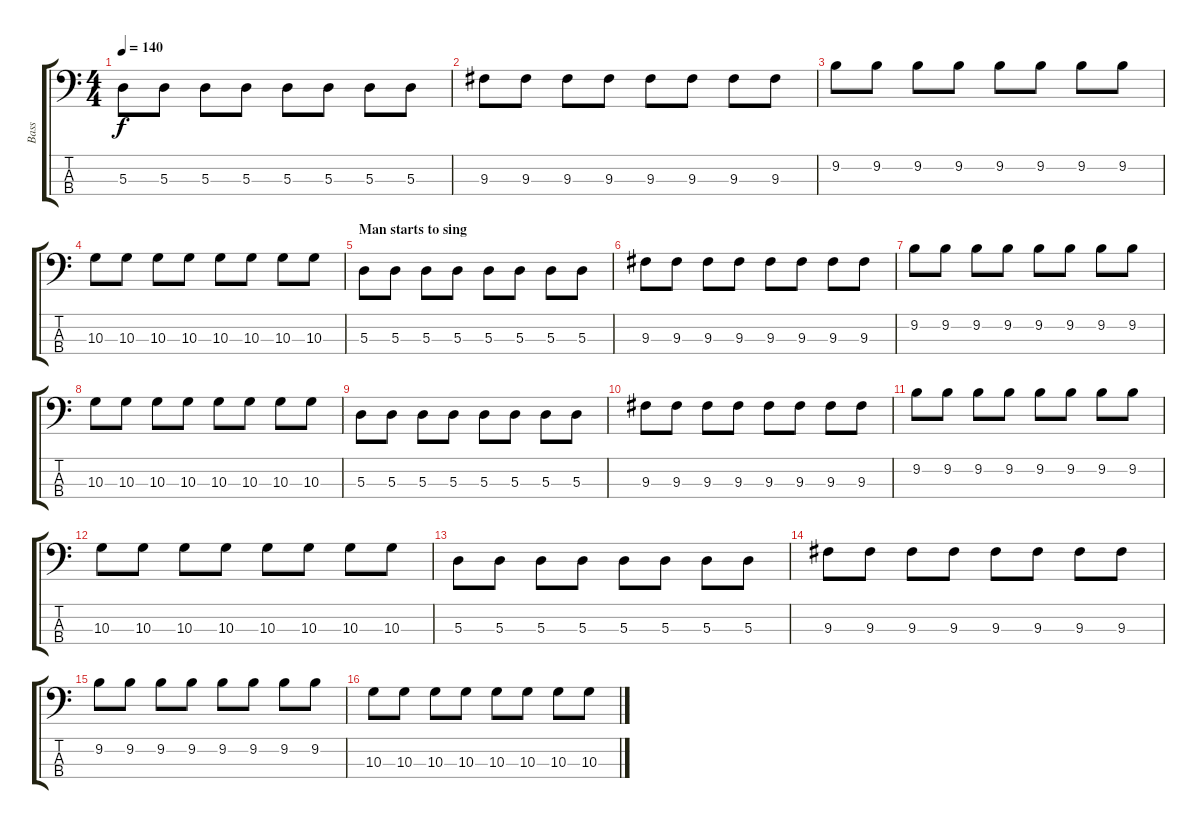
\track ("Bass" "Bass") {instrument electricbassfinger}
\staff {score tabs}
\tuning (G2 D2 A1 E1) {hide}
\ts (4 4)
\tempo 140
\clef f4
\ks c
5.3.8{dy f} 5.3.8 5.3.8 5.3.8 5.3.8 5.3.8 5.3.8 5.3.8 |
9.3.8 9.3.8 9.3.8 9.3.8 9.3.8 9.3.8 9.3.8 9.3.8 |
9.2.8 9.2.8 9.2.8 9.2.8 9.2.8 9.2.8 9.2.8 9.2.8 |
10.3.8 10.3.8 10.3.8 10.3.8 10.3.8 10.3.8 10.3.8 10.3.8 |
\section ("" "Man starts to sing")
5.3.8 5.3.8 5.3.8 5.3.8 5.3.8 5.3.8 5.3.8 5.3.8 |
9.3.8 9.3.8 9.3.8 9.3.8 9.3.8 9.3.8 9.3.8 9.3.8 |
9.2.8 9.2.8 9.2.8 9.2.8 9.2.8 9.2.8 9.2.8 9.2.8 |
10.3.8 10.3.8 10.3.8 10.3.8 10.3.8 10.3.8 10.3.8 10.3.8 |
5.3.8 5.3.8 5.3.8 5.3.8 5.3.8 5.3.8 5.3.8 5.3.8 |
9.3.8 9.3.8 9.3.8 9.3.8 9.3.8 9.3.8 9.3.8 9.3.8 |
9.2.8 9.2.8 9.2.8 9.2.8 9.2.8 9.2.8 9.2.8 9.2.8 |
10.3.8 10.3.8 10.3.8 10.3.8 10.3.8 10.3.8 10.3.8 10.3.8 |
\section ("" "")
5.3.8 5.3.8 5.3.8 5.3.8 5.3.8 5.3.8 5.3.8 5.3.8 |
9.3.8 9.3.8 9.3.8 9.3.8 9.3.8 9.3.8 9.3.8 9.3.8 |
9.2.8 9.2.8 9.2.8 9.2.8 9.2.8 9.2.8 9.2.8 9.2.8 |
10.3.8 10.3.8 10.3.8 10.3.8 10.3.8 10.3.8 10.3.8 10.3.8
